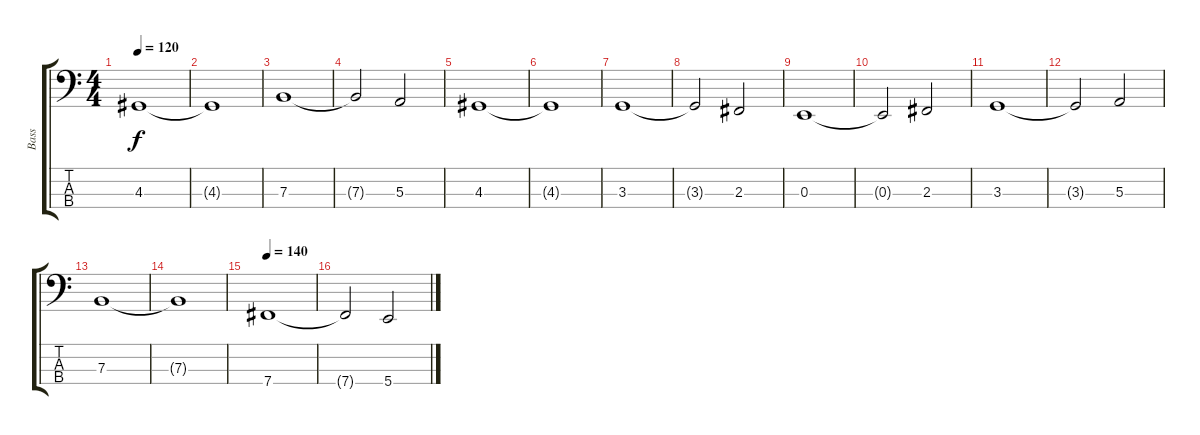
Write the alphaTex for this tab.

\track ("Bass" "Bass") {instrument electricbasspick}
\staff {score tabs}
\tuning (D2 A1 E1 B0) {hide}
\ts (4 4)
\tempo 120
\clef f4
\ks c
4.3.1{dy f} |
4.3{t}.1 |
7.3.1 |
7.3{t}.2 5.3.2 |
4.3.1 |
4.3{t}.1 |
3.3.1 |
3.3{t}.2 2.3.2 |
0.3.1 |
0.3{t}.2 2.3.2 |
3.3.1 |
3.3{t}.2 5.3.2 |
7.3.1 |
7.3{t}.1 |
\tempo 140
7.4.1 |
7.4{t}.2 5.4.2
